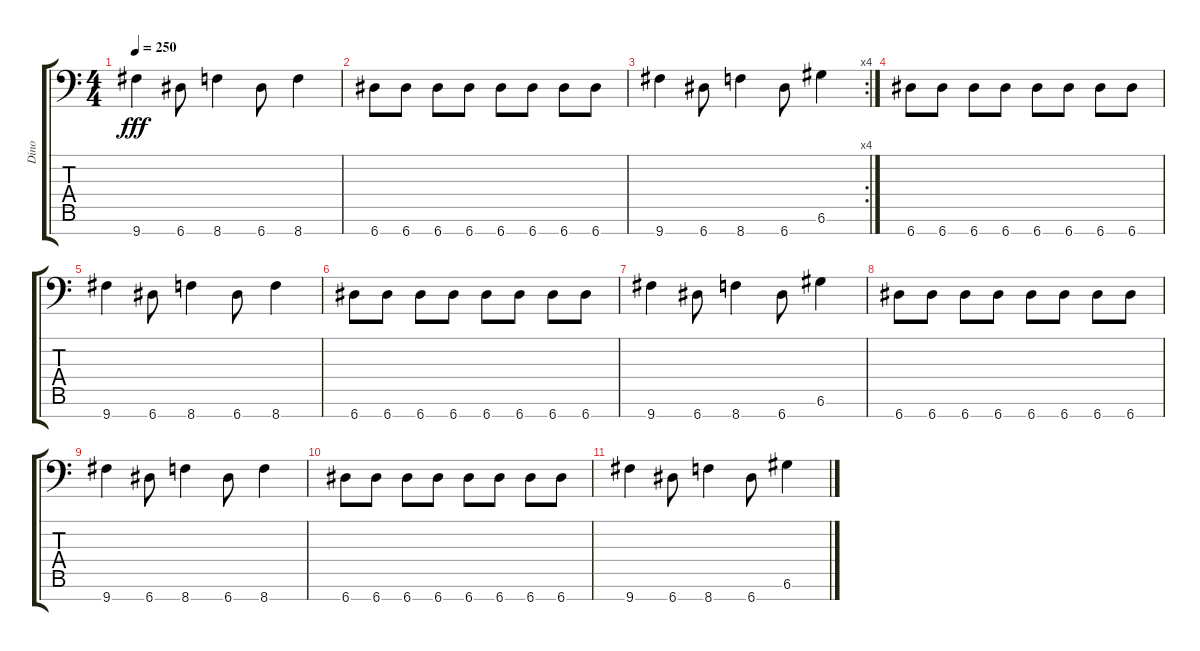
\track ("Dino" "Dino") {instrument distortionguitar}
\staff {score tabs}
\tuning (D4 A3 F3 C3 G2 D2 A1) {hide}
\ts (4 4)
\tempo 250
\clef f4
\ks c
9.7.4{dy fff} 6.7.8 8.7.4 6.7.8 8.7.4 |
6.7.8 6.7.8 6.7.8 6.7.8 6.7.8 6.7.8 6.7.8 6.7.8 |
\rc 4
9.7.4 6.7.8 8.7.4 6.7.8 6.6.4 |
6.7.8 6.7.8 6.7.8 6.7.8 6.7.8 6.7.8 6.7.8 6.7.8 |
9.7.4 6.7.8 8.7.4 6.7.8 8.7.4 |
6.7.8 6.7.8 6.7.8 6.7.8 6.7.8 6.7.8 6.7.8 6.7.8 |
9.7.4 6.7.8 8.7.4 6.7.8 6.6.4 |
6.7.8 6.7.8 6.7.8 6.7.8 6.7.8 6.7.8 6.7.8 6.7.8 |
9.7.4 6.7.8 8.7.4 6.7.8 8.7.4 |
6.7.8 6.7.8 6.7.8 6.7.8 6.7.8 6.7.8 6.7.8 6.7.8 |
9.7.4 6.7.8 8.7.4 6.7.8 6.6.4
